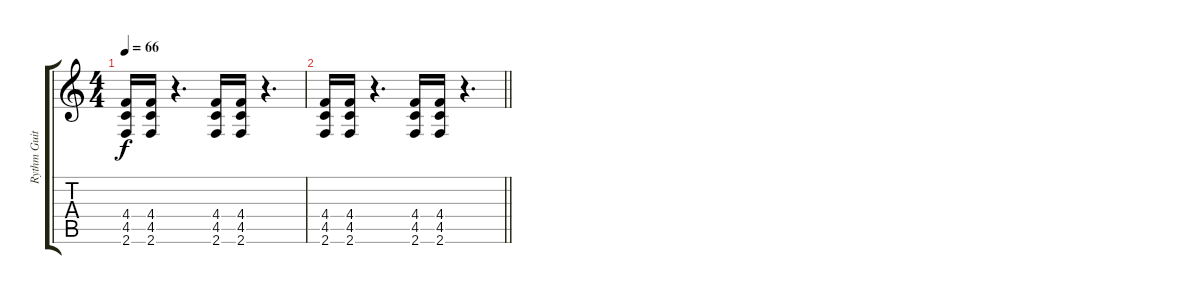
\track ("Rythm Guitar" "Rythm Guit") {instrument distortionguitar}
\staff {score tabs}
\tuning (Eb4 Bb3 Gb3 Db3 Ab2 Eb2) {hide}
\ts (4 4)
\tempo 66
\clef g2
\ks c
(4.4 4.5 2.6).16{dy f} (4.4 4.5 2.6).16 r.4{d} (4.4 4.5 2.6).16 (4.4 4.5 2.6).16 r.4{d} |
\barLineRight lightlight
(4.4 4.5 2.6).16 (4.4 4.5 2.6).16 r.4{d} (4.4 4.5 2.6).16 (4.4 4.5 2.6).16 r.4{d}
